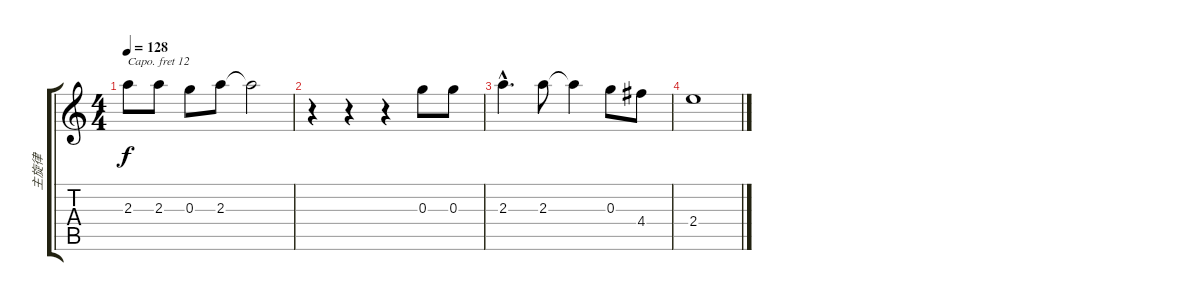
\track ("主旋律" "主旋律") {instrument acousticguitarnylon}
\staff {score tabs}
\capo 12
\tuning (E4 B3 G3 D3 A2 E2) {hide}
\ts (4 4)
\tempo 128
\clef g2
\ks c
2.3.8{dy f} 2.3.8 0.3.8 2.3.8 2.3{t}.2 |
r.4 r.4 r.4 0.3.8 0.3.8 |
2.3{hac}.4{d} 2.3.8 2.3{t}.4 0.3.8 4.4.8 |
2.4.1
